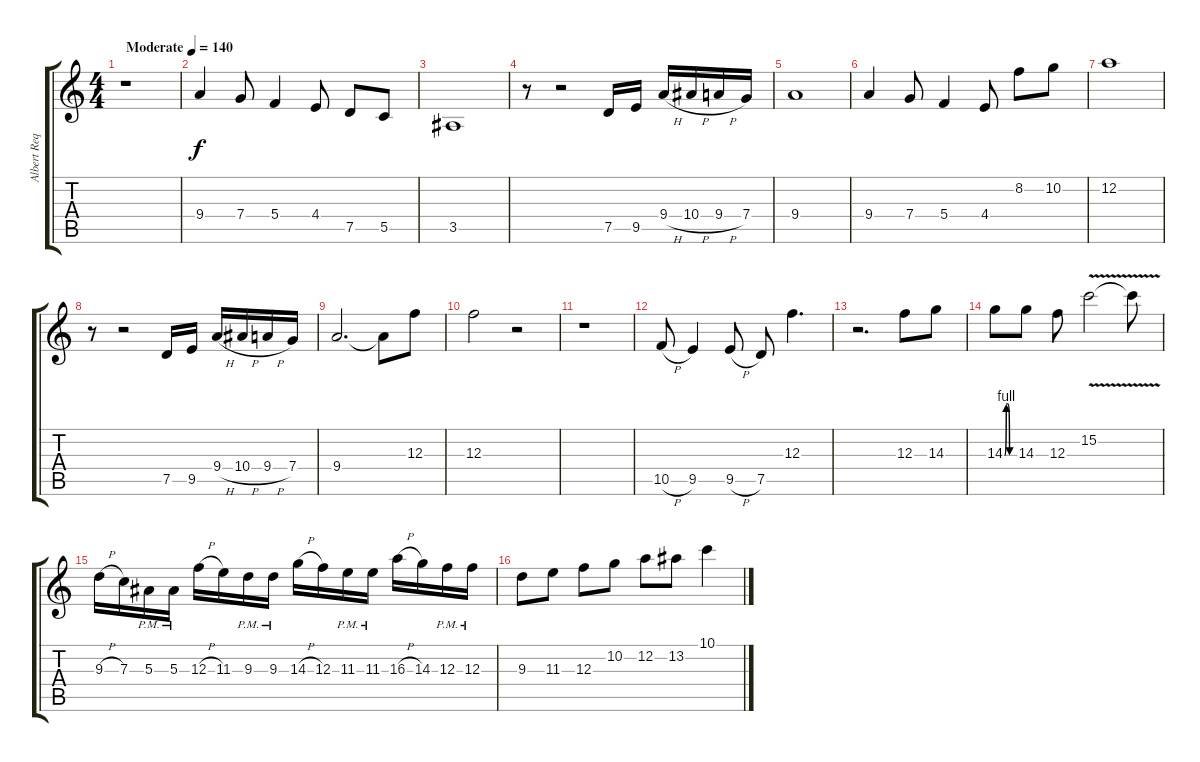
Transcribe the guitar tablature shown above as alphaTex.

\track ("Albert Requena" "Albert Req") {instrument distortionguitar}
\staff {score tabs}
\tuning (D4 A3 F3 C3 G2 D2) {hide}
\ts (4 4)
\tempo (140 "Moderate")
\clef g2
\ks c
r.1{dy f instrument electricguitarclean} |
9.4.4 7.4.8 5.4.4 4.4.8 7.5.8 5.5.8 |
3.5.1 |
r.8 r.2 7.5.16 9.5.16 9.4{h}.16 10.4{h}.16 9.4{h}.16 7.4.16 |
9.4.1 |
9.4.4 7.4.8 5.4.4 4.4.8 8.2.8 10.2.8 |
12.2.1 |
r.8 r.2 7.5.16 9.5.16 9.4{h}.16 10.4{h}.16 9.4{h}.16 7.4.16 |
9.4.2{d} 9.4{t}.8 12.3.8 |
12.3.2 r.2 |
r.1 |
10.5{h}.8 9.5.4 9.5{h}.8 7.5.8 12.3.4{d} |
r.2{d instrument distortionguitar} 12.3.8 14.3.8 |
14.3{be (custom 0 0 10 4 20 4 30 0 60 0)}.8 14.3.8 12.3.8 15.2{v}.2 15.2{t}.8 |
9.3{h}.16 7.3.16 5.3{pm}.16 5.3{pm}.16 12.3{h}.16 11.3.16 9.3{pm}.16 9.3{pm}.16 14.3{h}.16 12.3.16 11.3{pm}.16 11.3{pm}.16 16.3{h}.16 14.3.16 12.3{pm}.16 12.3{pm}.16 |
9.3.8 11.3.8 12.3.8 10.2.8 12.2.8 13.2.8 10.1.4
